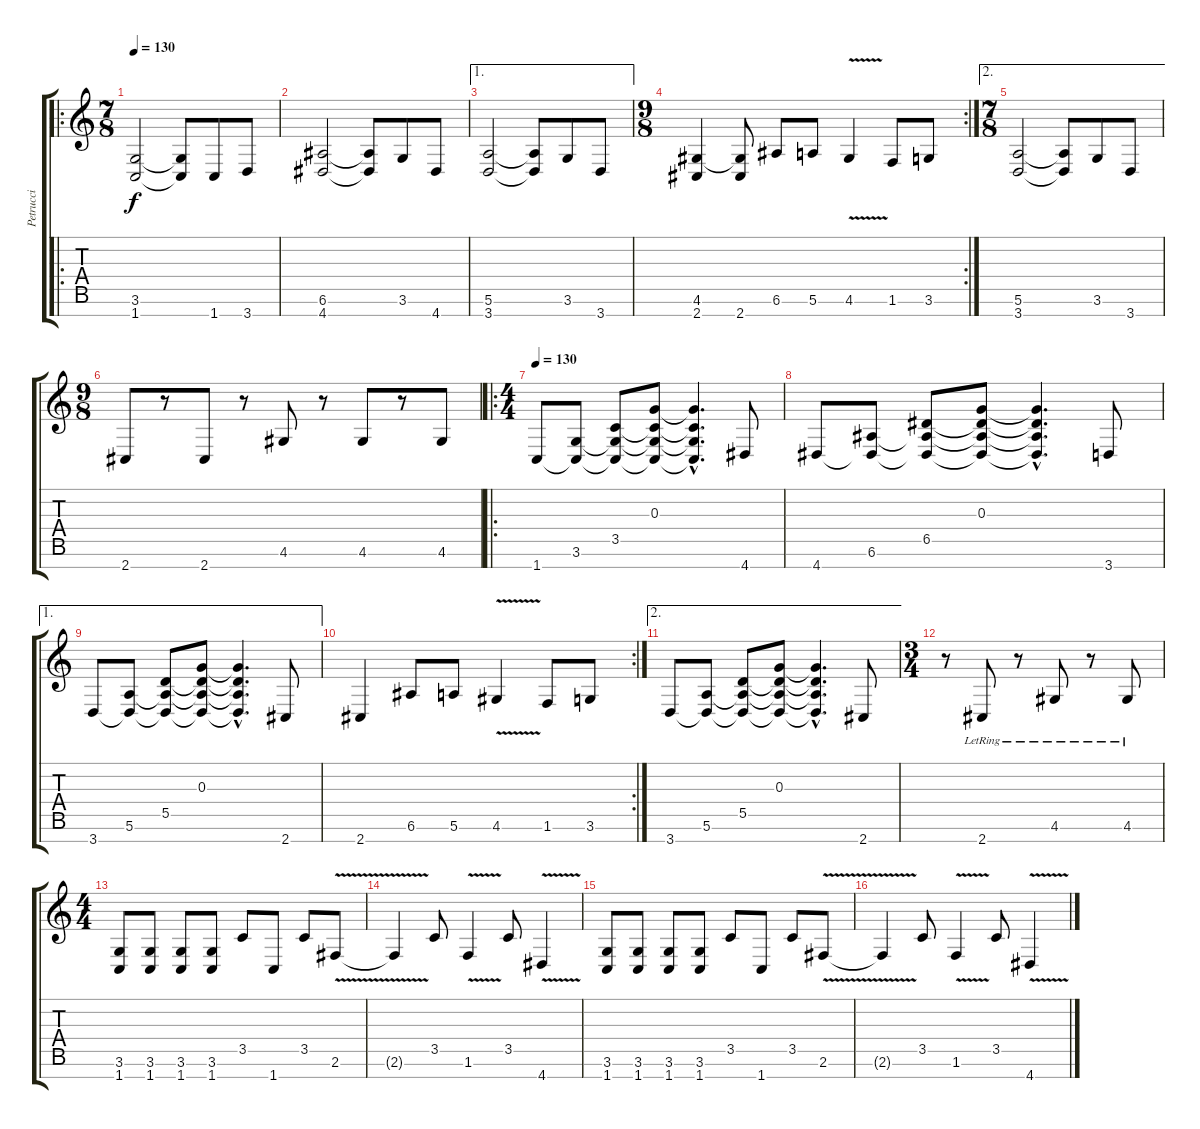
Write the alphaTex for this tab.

\track ("Petrucci" "Petrucci") {instrument distortionguitar}
\staff {score tabs}
\tuning (E4 B3 G3 D3 A2 E2 B1) {hide}
\ro
\ts (7 8)
\tempo 130
\clef g2
\ks c
(3.6 1.7).2{dy f volume 16 balance 8} (3.6{t} 1.7{t}).8 1.7.8 3.7.8 |
(6.6 4.7).2 (6.6{t} 4.7{t}).8 3.6.8 4.7.8 |
\ae 1
(5.6 3.7).2 (5.6{t} 3.7{t}).8 3.6.8 3.7.8 |
\rc 2
\ts (9 8)
(4.6 2.7).4 (4.6{t} 2.7).8 6.6.8 5.6.8 4.6{v}.4 1.6.8 3.6.8 |
\ae 2
\ts (7 8)
(5.6 3.7).2 (5.6{t} 3.7{t}).8 3.6.8 3.7.8 |
\ts (9 8)
2.7.8 r.8 2.7.8 r.8 4.6.8 r.8 4.6.8 r.8 4.6.8 |
\ro
\ts (4 4)
\tempo 130
1.7.8{volume 11} (3.6 1.7{t}).8 (3.5 3.6{t} 1.7{t}).8 (0.3 3.5{t} 3.6{t} 1.7{t}).8 (0.3{hac t} 3.5{hac t} 3.6{hac t} 1.7{hac t}).4{d} 4.7.8 |
4.7.8 (6.6 4.7{t}).8 (6.5 6.6{t} 4.7{t}).8 (0.3 6.5{t} 6.6{t} 4.7{t}).8 (0.3{hac t} 6.5{hac t} 6.6{hac t} 4.7{hac t}).4{d} 3.7.8 |
\ae 1
3.7.8 (5.6 3.7{t}).8 (5.5 5.6{t} 3.7{t}).8 (0.3 5.5{t} 5.6{t} 3.7{t}).8 (0.3{hac t} 5.5{hac t} 5.6{hac t} 3.7{hac t}).4{d} 2.7.8 |
\rc 2
2.7.4 6.6.8 5.6.8 4.6{v}.4 1.6.8 3.6.8 |
\ae 2
3.7.8 (5.6 3.7{t}).8 (5.5 5.6{t} 3.7{t}).8 (0.3 5.5{t} 5.6{t} 3.7{t}).8 (0.3{hac t} 5.5{hac t} 5.6{hac t} 3.7{hac t}).4{d} 2.7.8 |
\ts (3 4)
r.8 2.7{lr}.8 r.8 4.6{lr}.8 r.8 4.6{lr}.8 |
\ts (4 4)
(3.6 1.7).8 (3.6 1.7).8 (3.6 1.7).8 (3.6 1.7).8 3.5.8 1.7.8 3.5.8 2.6{v}.8 |
2.6{t}.4 3.5.8 1.6{v}.4 3.5.8 4.7{v}.4 |
(3.6 1.7).8 (3.6 1.7).8 (3.6 1.7).8 (3.6 1.7).8 3.5.8 1.7.8 3.5.8 2.6{v}.8 |
2.6{t}.4 3.5.8 1.6{v}.4 3.5.8 4.7{v}.4
